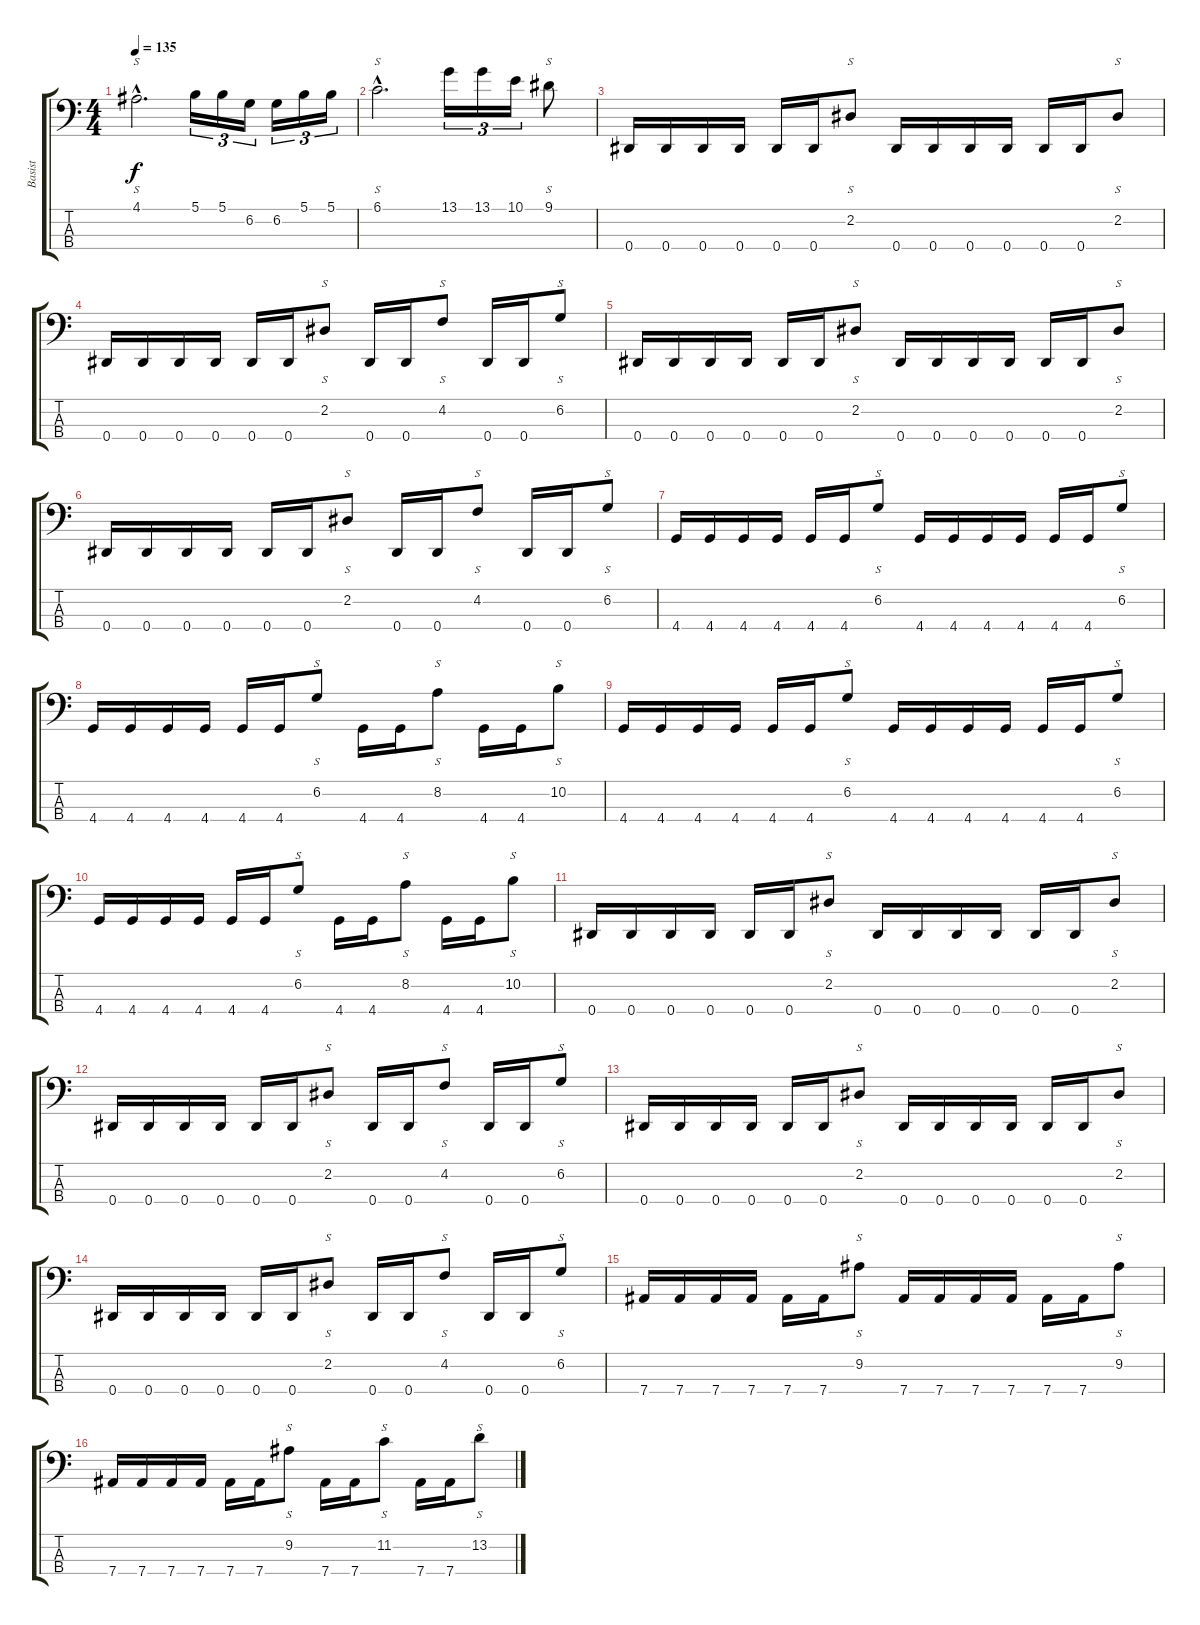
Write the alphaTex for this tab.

\track ("Basist" "Basist") {instrument electricbassfinger}
\staff {score tabs}
\tuning (Gb2 Db2 Ab1 Eb1) {hide}
\ts (4 4)
\tempo 135
\clef f4
\ks c
4.1{hac}.2{s d dy f} 5.1.16{tu (3 2)} 5.1.16{tu (3 2)} 6.2.16{tu (3 2)} 6.2.16{tu (3 2)} 5.1.16{tu (3 2)} 5.1.16{tu (3 2)} |
6.1{hac}.2{s d} 13.1.16{tu (3 2)} 13.1.16{tu (3 2)} 10.1.16{tu (3 2)} 9.1.8{s} |
0.4.16 0.4.16 0.4.16 0.4.16 0.4.16 0.4.16 2.2.8{s} 0.4.16 0.4.16 0.4.16 0.4.16 0.4.16 0.4.16 2.2.8{s} |
0.4.16 0.4.16 0.4.16 0.4.16 0.4.16 0.4.16 2.2.8{s} 0.4.16 0.4.16 4.2.8{s} 0.4.16 0.4.16 6.2.8{s} |
0.4.16 0.4.16 0.4.16 0.4.16 0.4.16 0.4.16 2.2.8{s} 0.4.16 0.4.16 0.4.16 0.4.16 0.4.16 0.4.16 2.2.8{s} |
0.4.16 0.4.16 0.4.16 0.4.16 0.4.16 0.4.16 2.2.8{s} 0.4.16 0.4.16 4.2.8{s} 0.4.16 0.4.16 6.2.8{s} |
4.4.16 4.4.16 4.4.16 4.4.16 4.4.16 4.4.16 6.2.8{s} 4.4.16 4.4.16 4.4.16 4.4.16 4.4.16 4.4.16 6.2.8{s} |
4.4.16 4.4.16 4.4.16 4.4.16 4.4.16 4.4.16 6.2.8{s} 4.4.16 4.4.16 8.2.8{s} 4.4.16 4.4.16 10.2.8{s} |
4.4.16 4.4.16 4.4.16 4.4.16 4.4.16 4.4.16 6.2.8{s} 4.4.16 4.4.16 4.4.16 4.4.16 4.4.16 4.4.16 6.2.8{s} |
4.4.16 4.4.16 4.4.16 4.4.16 4.4.16 4.4.16 6.2.8{s} 4.4.16 4.4.16 8.2.8{s} 4.4.16 4.4.16 10.2.8{s} |
0.4.16 0.4.16 0.4.16 0.4.16 0.4.16 0.4.16 2.2.8{s} 0.4.16 0.4.16 0.4.16 0.4.16 0.4.16 0.4.16 2.2.8{s} |
0.4.16 0.4.16 0.4.16 0.4.16 0.4.16 0.4.16 2.2.8{s} 0.4.16 0.4.16 4.2.8{s} 0.4.16 0.4.16 6.2.8{s} |
0.4.16 0.4.16 0.4.16 0.4.16 0.4.16 0.4.16 2.2.8{s} 0.4.16 0.4.16 0.4.16 0.4.16 0.4.16 0.4.16 2.2.8{s} |
0.4.16 0.4.16 0.4.16 0.4.16 0.4.16 0.4.16 2.2.8{s} 0.4.16 0.4.16 4.2.8{s} 0.4.16 0.4.16 6.2.8{s} |
7.4.16 7.4.16 7.4.16 7.4.16 7.4.16 7.4.16 9.2.8{s} 7.4.16 7.4.16 7.4.16 7.4.16 7.4.16 7.4.16 9.2.8{s} |
7.4.16 7.4.16 7.4.16 7.4.16 7.4.16 7.4.16 9.2.8{s} 7.4.16 7.4.16 11.2.8{s} 7.4.16 7.4.16 13.2.8{s}
